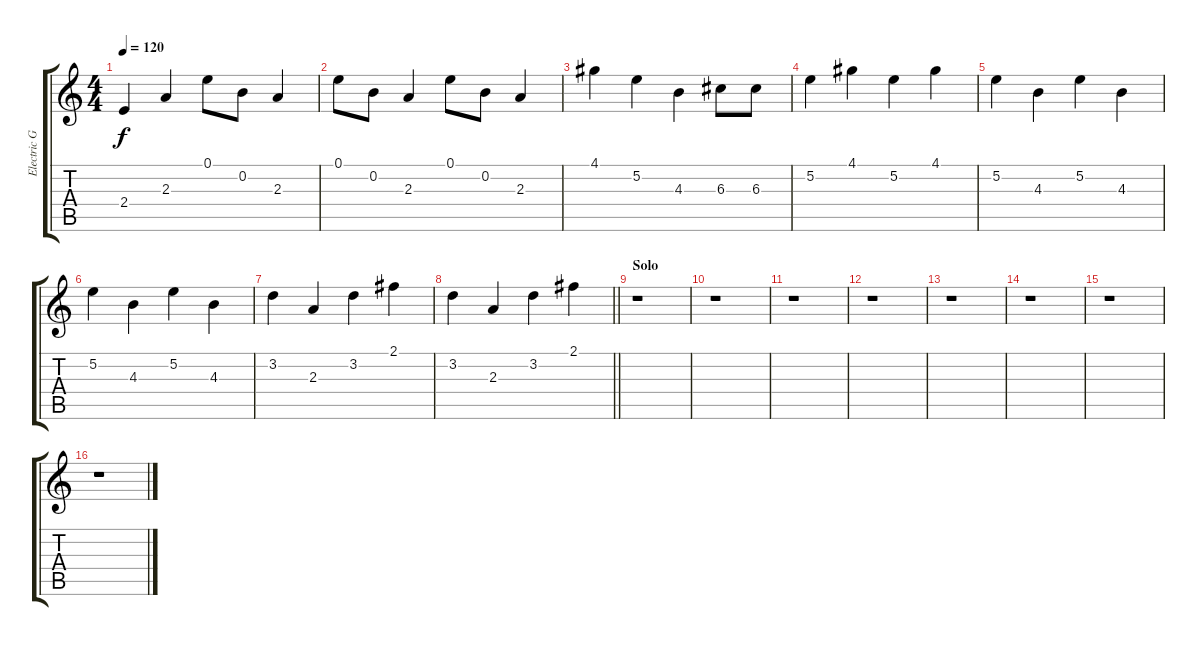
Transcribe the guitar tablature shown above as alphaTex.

\track ("Electric Gtr 1" "Electric G") {instrument electricguitarclean}
\staff {score tabs}
\tuning (E4 B3 G3 D3 A2 E2) {hide}
\ts (4 4)
\tempo 120
\clef g2
\ks c
2.4.4{dy f} 2.3.4 0.1.8 0.2.8 2.3.4 |
0.1.8 0.2.8 2.3.4 0.1.8 0.2.8 2.3.4 |
4.1.4 5.2.4 4.3.4 6.3.8 6.3.8 |
5.2.4 4.1.4 5.2.4 4.1.4 |
5.2.4 4.3.4 5.2.4 4.3.4 |
5.2.4 4.3.4 5.2.4 4.3.4 |
3.2.4 2.3.4 3.2.4 2.1.4 |
\barLineRight lightlight
3.2.4 2.3.4 3.2.4 2.1.4 |
\section ("" "Solo")
r.1 |
r.1 |
r.1 |
r.1 |
r.1 |
r.1 |
r.1 |
r.1
